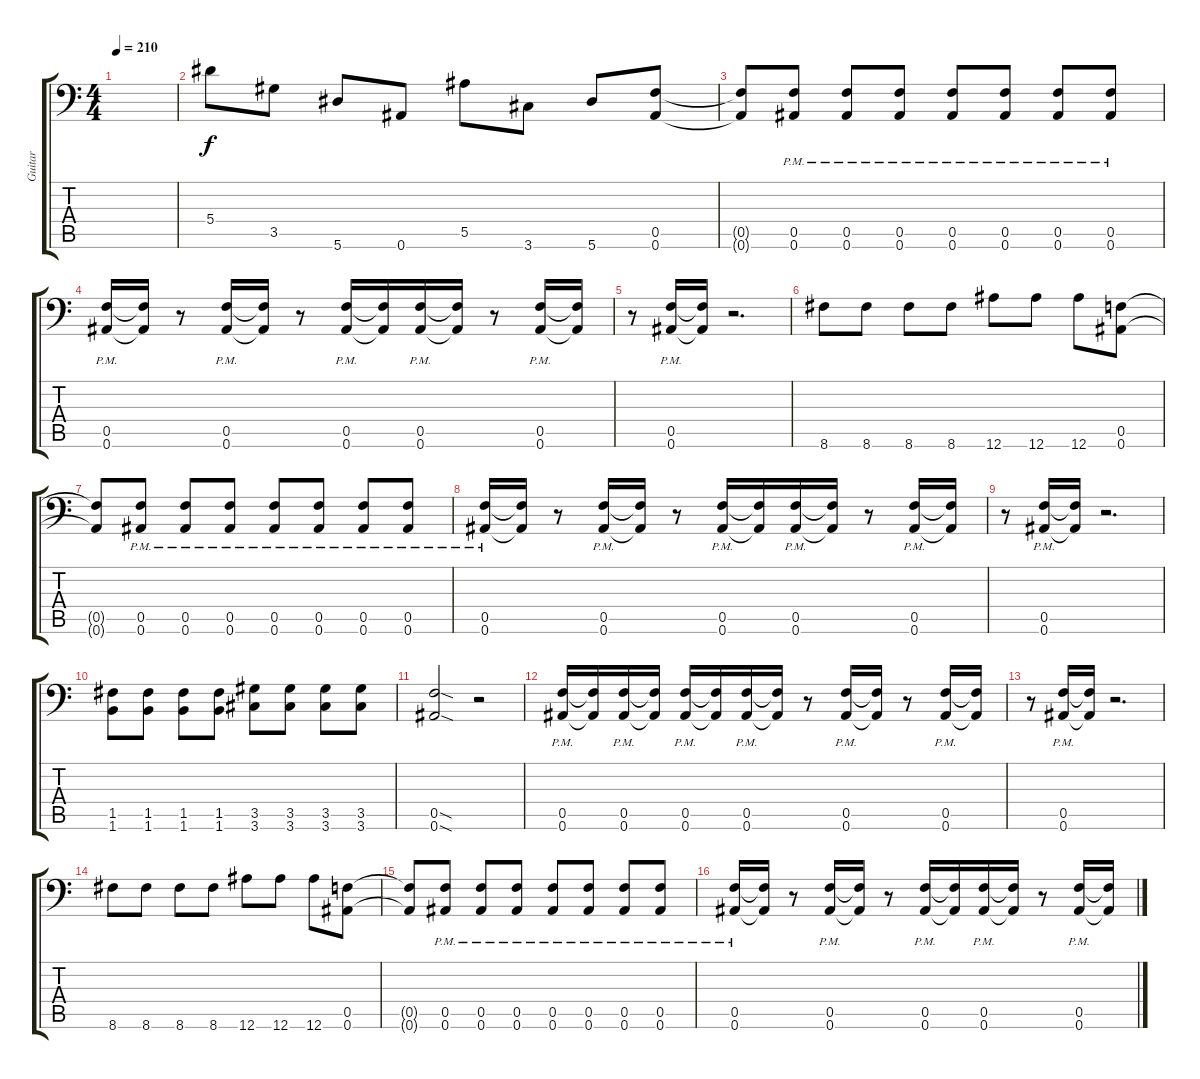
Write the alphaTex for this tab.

\track ("Guitar" "Guitar") {instrument distortionguitar}
\staff {score tabs}
\tuning (C4 G3 Eb3 Bb2 F2 Bb1) {hide}
\ts (4 4)
\tempo 210
\clef f4
\ks c
|
5.4.8 3.5.8 5.6.8 0.6.8 5.5.8 3.6.8 5.6.8 (0.5 0.6).8 |
(0.5{t} 0.6{t}).8 (0.5{pm} 0.6{pm}).8 (0.5{pm} 0.6{pm}).8 (0.5{pm} 0.6{pm}).8 (0.5{pm} 0.6{pm}).8 (0.5{pm} 0.6{pm}).8 (0.5{pm} 0.6{pm}).8 (0.5{pm} 0.6{pm}).8 |
(0.5{pm} 0.6{pm}).16 (0.5{t} 0.6{t}).16 r.8 (0.5{pm} 0.6{pm}).16 (0.5{t} 0.6{t}).16 r.8 (0.5{pm} 0.6{pm}).16 (0.5{t} 0.6{t}).16 (0.5{pm} 0.6{pm}).16 (0.5{t} 0.6{t}).16 r.8 (0.5{pm} 0.6{pm}).16 (0.5{t} 0.6{t}).16 |
r.8 (0.5{pm} 0.6{pm}).16 (0.5{t} 0.6{t}).16 r.2{d} |
8.6.8 8.6.8 8.6.8 8.6.8 12.6.8 12.6.8 12.6.8 (0.5 0.6).8 |
(0.5{t} 0.6{t}).8 (0.5{pm} 0.6{pm}).8 (0.5{pm} 0.6{pm}).8 (0.5{pm} 0.6{pm}).8 (0.5{pm} 0.6{pm}).8 (0.5{pm} 0.6{pm}).8 (0.5{pm} 0.6{pm}).8 (0.5{pm} 0.6{pm}).8 |
(0.5{pm} 0.6{pm}).16 (0.5{t} 0.6{t}).16 r.8 (0.5{pm} 0.6{pm}).16 (0.5{t} 0.6{t}).16 r.8 (0.5{pm} 0.6{pm}).16 (0.5{t} 0.6{t}).16 (0.5{pm} 0.6{pm}).16 (0.5{t} 0.6{t}).16 r.8 (0.5{pm} 0.6{pm}).16 (0.5{t} 0.6{t}).16 |
r.8 (0.5{pm} 0.6{pm}).16 (0.5{t} 0.6{t}).16 r.2{d} |
(1.5 1.6).8 (1.5 1.6).8 (1.5 1.6).8 (1.5 1.6).8 (3.5 3.6).8 (3.5 3.6).8 (3.5 3.6).8 (3.5 3.6).8 |
(0.5{sod} 0.6{sod}).2 r.2 |
(0.5{pm} 0.6{pm}).16 (0.5{t} 0.6{t}).16 (0.5{pm} 0.6{pm}).16 (0.5{t} 0.6{t}).16 (0.5{pm} 0.6{pm}).16 (0.5{t} 0.6{t}).16 (0.5{pm} 0.6{pm}).16 (0.5{t} 0.6{t}).16 r.8 (0.5{pm} 0.6{pm}).16 (0.5{t} 0.6{t}).16 r.8 (0.5{pm} 0.6{pm}).16 (0.5{t} 0.6{t}).16 |
r.8 (0.5{pm} 0.6{pm}).16 (0.5{t} 0.6{t}).16 r.2{d} |
8.6.8 8.6.8 8.6.8 8.6.8 12.6.8 12.6.8 12.6.8 (0.5 0.6).8 |
(0.5{t} 0.6{t}).8 (0.5{pm} 0.6{pm}).8 (0.5{pm} 0.6{pm}).8 (0.5{pm} 0.6{pm}).8 (0.5{pm} 0.6{pm}).8 (0.5{pm} 0.6{pm}).8 (0.5{pm} 0.6{pm}).8 (0.5{pm} 0.6{pm}).8 |
(0.5{pm} 0.6{pm}).16 (0.5{t} 0.6{t}).16 r.8 (0.5{pm} 0.6{pm}).16 (0.5{t} 0.6{t}).16 r.8 (0.5{pm} 0.6{pm}).16 (0.5{t} 0.6{t}).16 (0.5{pm} 0.6{pm}).16 (0.5{t} 0.6{t}).16 r.8 (0.5{pm} 0.6{pm}).16 (0.5{t} 0.6{t}).16
